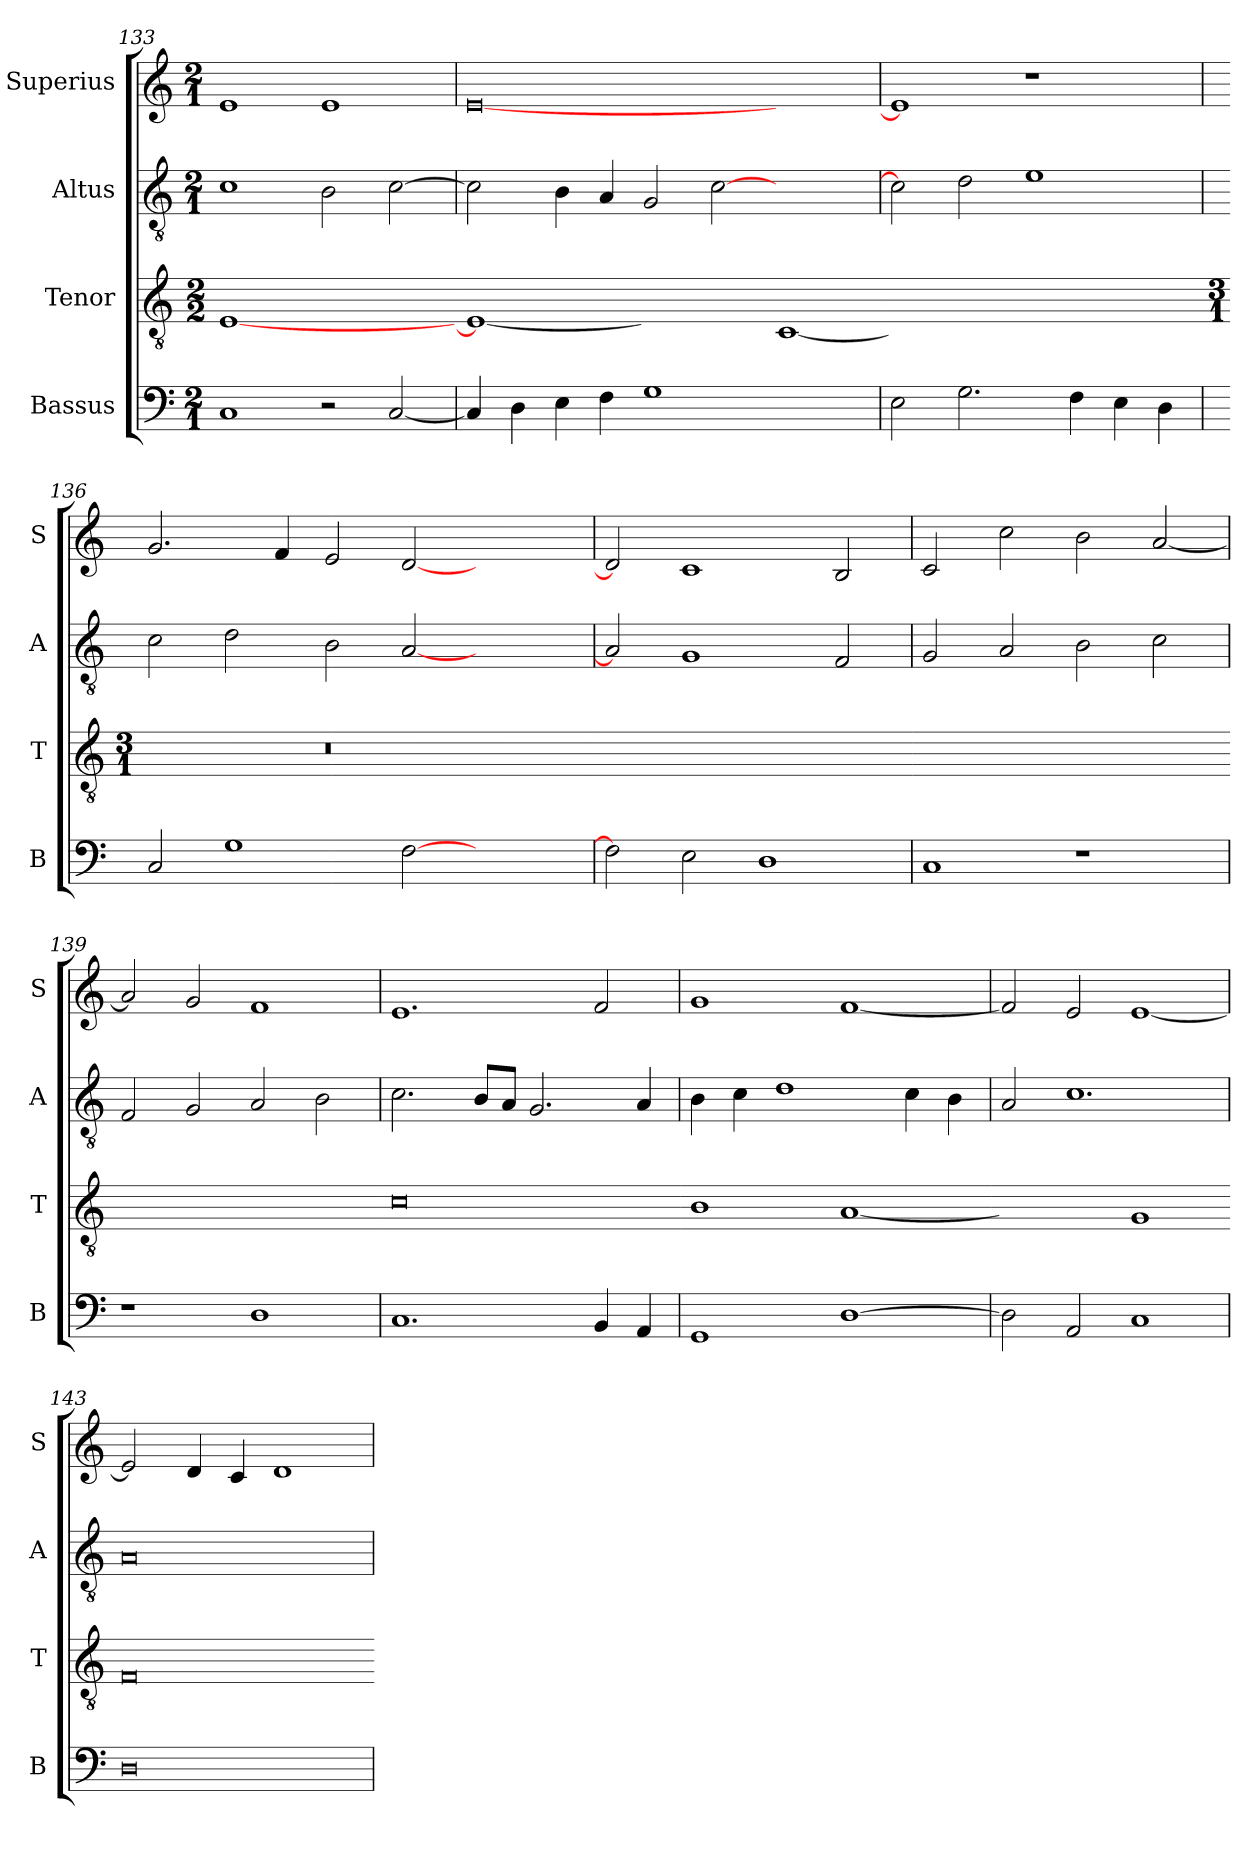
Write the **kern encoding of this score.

**kern	**kern	**kern	**kern
*part4	*part3	*part2	*part1
*staff4	*staff3	*staff2	*staff1
*I"Bassus	*I"Tenor	*I"Altus	*I"Superius
*I'B	*I'T	*I'A	*I'S
*clefF4	*clefGv2	*clefGv2	*clefG2
*k[]	*k[]	*k[]	*k[]
*M2/1	*M2/2	*M2/1	*M2/1
=133	=133	=133	=133
1C	[1E	1c	1e
2r	1ryy	2B\	1e
[2C/	.	[2c\	.
=134	=134-	=134	=134
4C/]	1E_	2c\]	[0e
4D\	.	.	.
4E\	.	4B\	.
4F\	.	4A/	.
1G	1E/yy]	2G/	.
.	.	[2c\	.
1ryy	[1C/	1ryy	1ryy
=135	=135-	=135	=135
2E\	1Cyy_	2c\]	1e]
2.G\	.	2d\	.
.	1ryy	1e	1r
4F\	.	.	.
4E\	.	.	.
4D\	.	.	.
=136	=136-	=136	=136
*	*M3/1	*	*
2C/	1Cyy]	2c\	2.g/
1G	.	2d\	.
.	.	.	4f/
.	0r	2B\	2e/
[2F\	.	[2A/	[2d/
1ryy	.	1ryy	1ryy
=137	=137-	=137	=137
2F\]	0ryy	2A/]	2d/]
2E\	.	1G	1c
1D	.	.	.
.	.	2F/	2B/
=138	=138-	=138	=138
1C	0ryy	2G/	2c/
.	.	2A/	2cc\
1r	.	2B\	2b\
.	.	2c\	[2a/
=139	=139-	=139	=139
1r	0ryy	2F/	2a/]
.	.	2G/	2g/
1D	.	2A/	1f
.	.	2B\	.
=140	=140-	=140	=140
1.C	0c	2.c\	1.e
.	.	8B/L	.
.	.	8A/J	.
.	.	2.G/	.
4BB/	.	.	2f/
4AA/	.	4A/	.
=141	=141-	=141	=141
1GG	1B\	4B\	1g
.	.	4c\	.
.	.	1d	.
[1D	[1A/	.	[1f
.	.	4c\	.
.	.	4B\	.
=142	=142-	=142	=142
2D\]	1A/yy]	2A/	2f/]
2AA/	.	1.c	2e/
1C	1G/	.	[1e
=143	=143-	=143	=143
0D	0F	0A	2e/]
.	.	.	4d/
.	.	.	4c/
.	.	.	1d
=	=-	=	=
*-	*-	*-	*-
